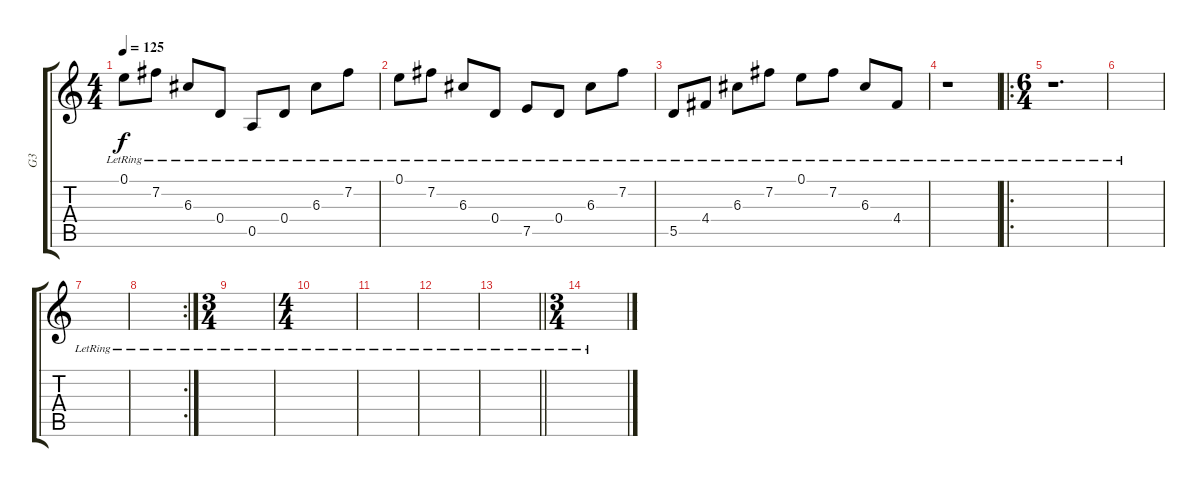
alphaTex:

\track ("G3" "G3") {instrument acousticguitarsteel}
\staff {score tabs}
\tuning (E4 B3 G3 D3 A2 D2) {hide}
\ts (4 4)
\tempo 125
\clef g2
\ks c
0.1{lr}.8{dy f} 7.2{lr}.8 6.3{lr}.8 0.4{lr}.8 0.5{lr}.8 0.4{lr}.8 6.3{lr}.8 7.2{lr}.8 |
0.1{lr}.8 7.2{lr}.8 6.3{lr}.8 0.4{lr}.8 7.5{lr}.8 0.4{lr}.8 6.3{lr}.8 7.2{lr}.8 |
5.5{lr}.8 4.4{lr}.8 6.3{lr}.8 7.2{lr}.8 0.1{lr}.8 7.2{lr}.8 6.3{lr}.8 4.4{lr}.8 |
r.1{volume 0} |
\ro
\ts (6 4)
r.1{d volume 0} |
|
|
\rc 2
|
\ts (3 4)
|
\ts (4 4)
|
|
|
\barLineRight lightlight
|
\ts (3 4)
\section ("" "")
